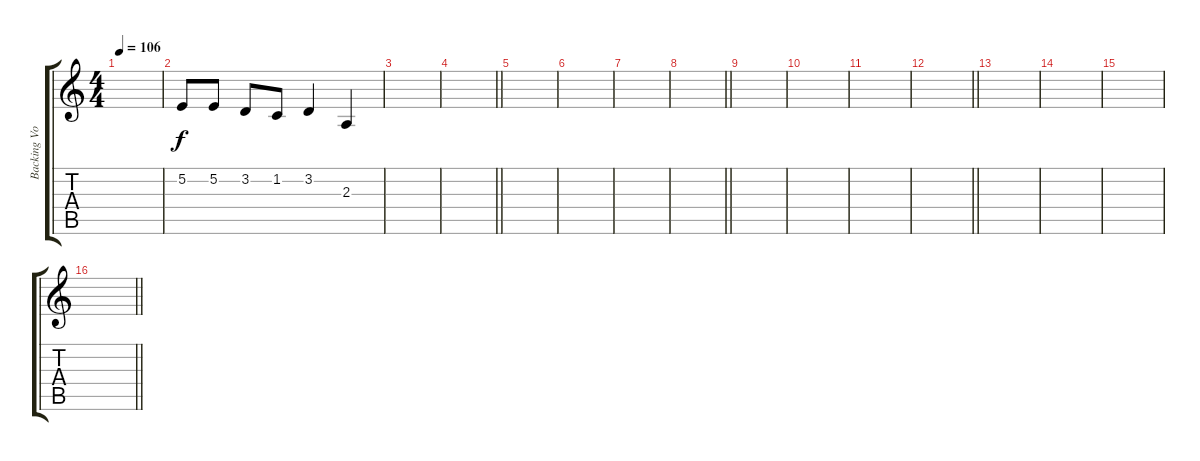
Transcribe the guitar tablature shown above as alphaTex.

\track ("Backing Vocals" "Backing Vo") {instrument bassoon}
\staff {score tabs}
\tuning (E4 B3 G3 D3 A2 E2) {hide}
\ts (4 4)
\tempo 106
\clef g2
\ks c
|
5.2.8 5.2.8 3.2.8 1.2.8 3.2.4 2.3.4 |
|
\barLineRight lightlight
|
|
|
|
\barLineRight lightlight
|
|
|
|
\barLineRight lightlight
|
|
|
|
\barLineRight lightlight
